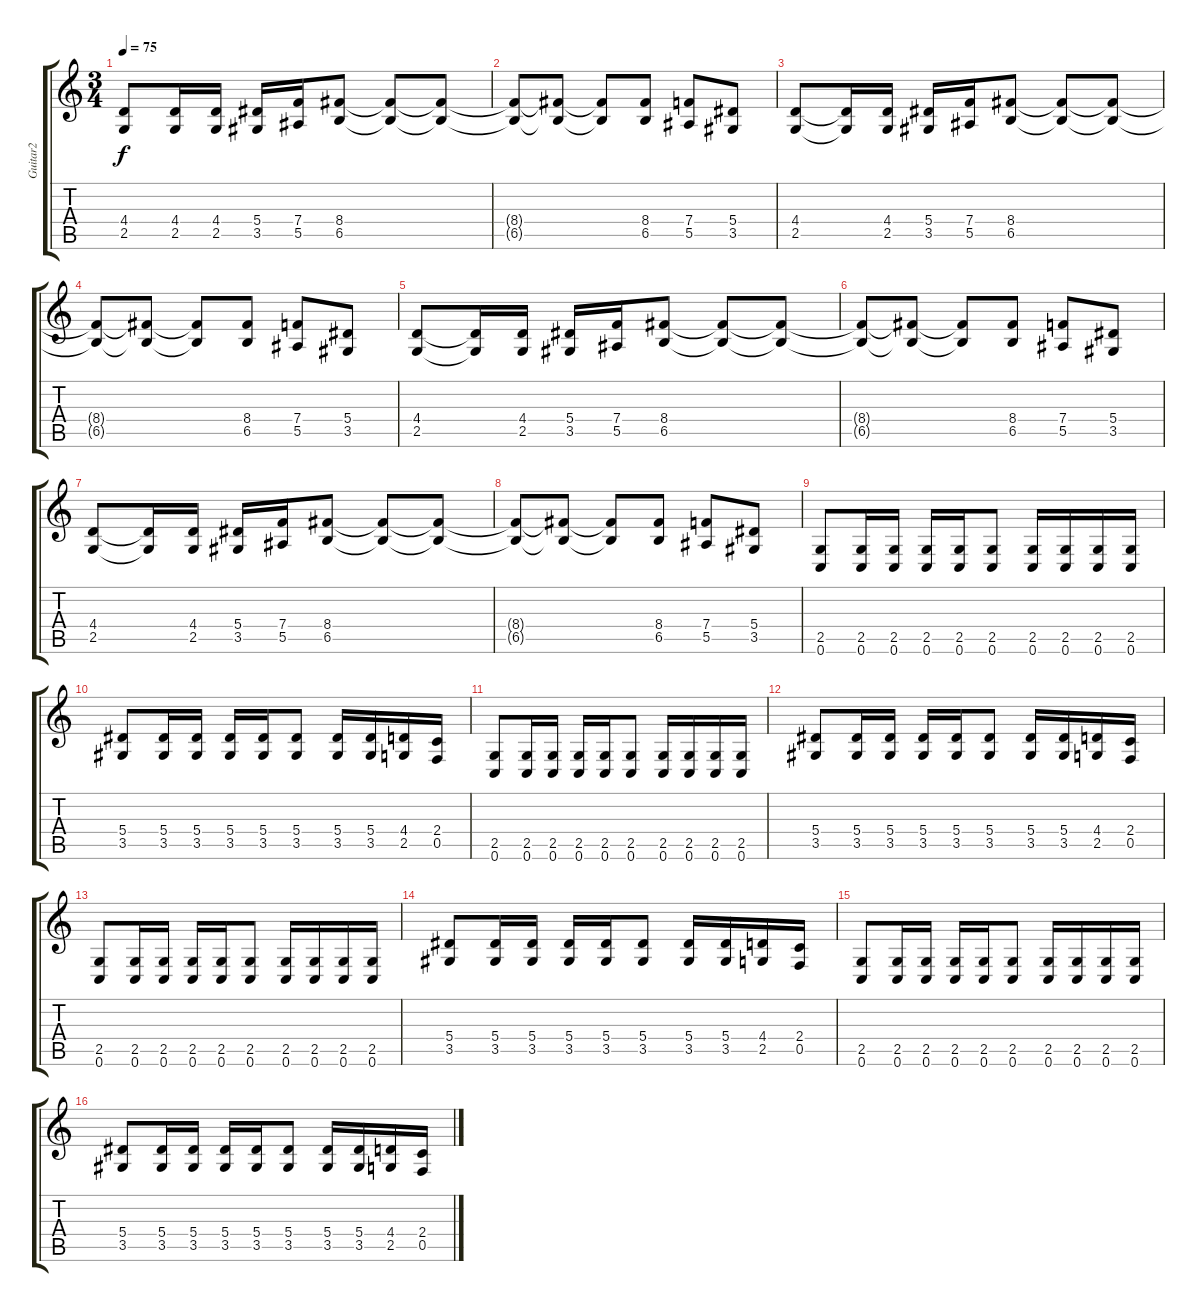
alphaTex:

\track ("Guitar2" "Guitar2") {instrument overdrivenguitar}
\staff {score tabs}
\tuning (C4 G3 Eb3 Bb2 F2 C2) {hide}
\ts (3 4)
\tempo 75
\clef g2
\ks c
(4.4 2.5).8{dy f} (4.4 2.5).16 (4.4 2.5).16 (5.4 3.5).16 (7.4 5.5).16 (8.4 6.5).8 (8.4{t} 6.5{t}).8 (8.4{t} 6.5{t}).8 |
(8.4{t} 6.5{t}).8 (8.4{t} 6.5{t}).8 (8.4{t} 6.5{t}).8 (8.4 6.5).8 (7.4 5.5).8 (5.4 3.5).8 |
(4.4 2.5).8 (4.4{t} 2.5{t}).16 (4.4 2.5).16 (5.4 3.5).16 (7.4 5.5).16 (8.4 6.5).8 (8.4{t} 6.5{t}).8 (8.4{t} 6.5{t}).8 |
(8.4{t} 6.5{t}).8 (8.4{t} 6.5{t}).8 (8.4{t} 6.5{t}).8 (8.4 6.5).8 (7.4 5.5).8 (5.4 3.5).8 |
(4.4 2.5).8 (4.4{t} 2.5{t}).16 (4.4 2.5).16 (5.4 3.5).16 (7.4 5.5).16 (8.4 6.5).8 (8.4{t} 6.5{t}).8 (8.4{t} 6.5{t}).8 |
(8.4{t} 6.5{t}).8 (8.4{t} 6.5{t}).8 (8.4{t} 6.5{t}).8 (8.4 6.5).8 (7.4 5.5).8 (5.4 3.5).8 |
(4.4 2.5).8 (4.4{t} 2.5{t}).16 (4.4 2.5).16 (5.4 3.5).16 (7.4 5.5).16 (8.4 6.5).8 (8.4{t} 6.5{t}).8 (8.4{t} 6.5{t}).8 |
(8.4{t} 6.5{t}).8 (8.4{t} 6.5{t}).8 (8.4{t} 6.5{t}).8 (8.4 6.5).8 (7.4 5.5).8 (5.4 3.5).8 |
(2.5 0.6).8 (2.5 0.6).16 (2.5 0.6).16 (2.5 0.6).16 (2.5 0.6).16 (2.5 0.6).8 (2.5 0.6).16 (2.5 0.6).16 (2.5 0.6).16 (2.5 0.6).16 |
(5.4 3.5).8 (5.4 3.5).16 (5.4 3.5).16 (5.4 3.5).16 (5.4 3.5).16 (5.4 3.5).8 (5.4 3.5).16 (5.4 3.5).16 (4.4 2.5).16 (2.4 0.5).16 |
(2.5 0.6).8 (2.5 0.6).16 (2.5 0.6).16 (2.5 0.6).16 (2.5 0.6).16 (2.5 0.6).8 (2.5 0.6).16 (2.5 0.6).16 (2.5 0.6).16 (2.5 0.6).16 |
(5.4 3.5).8 (5.4 3.5).16 (5.4 3.5).16 (5.4 3.5).16 (5.4 3.5).16 (5.4 3.5).8 (5.4 3.5).16 (5.4 3.5).16 (4.4 2.5).16 (2.4 0.5).16 |
(2.5 0.6).8 (2.5 0.6).16 (2.5 0.6).16 (2.5 0.6).16 (2.5 0.6).16 (2.5 0.6).8 (2.5 0.6).16 (2.5 0.6).16 (2.5 0.6).16 (2.5 0.6).16 |
(5.4 3.5).8 (5.4 3.5).16 (5.4 3.5).16 (5.4 3.5).16 (5.4 3.5).16 (5.4 3.5).8 (5.4 3.5).16 (5.4 3.5).16 (4.4 2.5).16 (2.4 0.5).16 |
(2.5 0.6).8 (2.5 0.6).16 (2.5 0.6).16 (2.5 0.6).16 (2.5 0.6).16 (2.5 0.6).8 (2.5 0.6).16 (2.5 0.6).16 (2.5 0.6).16 (2.5 0.6).16 |
(5.4 3.5).8 (5.4 3.5).16 (5.4 3.5).16 (5.4 3.5).16 (5.4 3.5).16 (5.4 3.5).8 (5.4 3.5).16 (5.4 3.5).16 (4.4 2.5).16 (2.4 0.5).16
